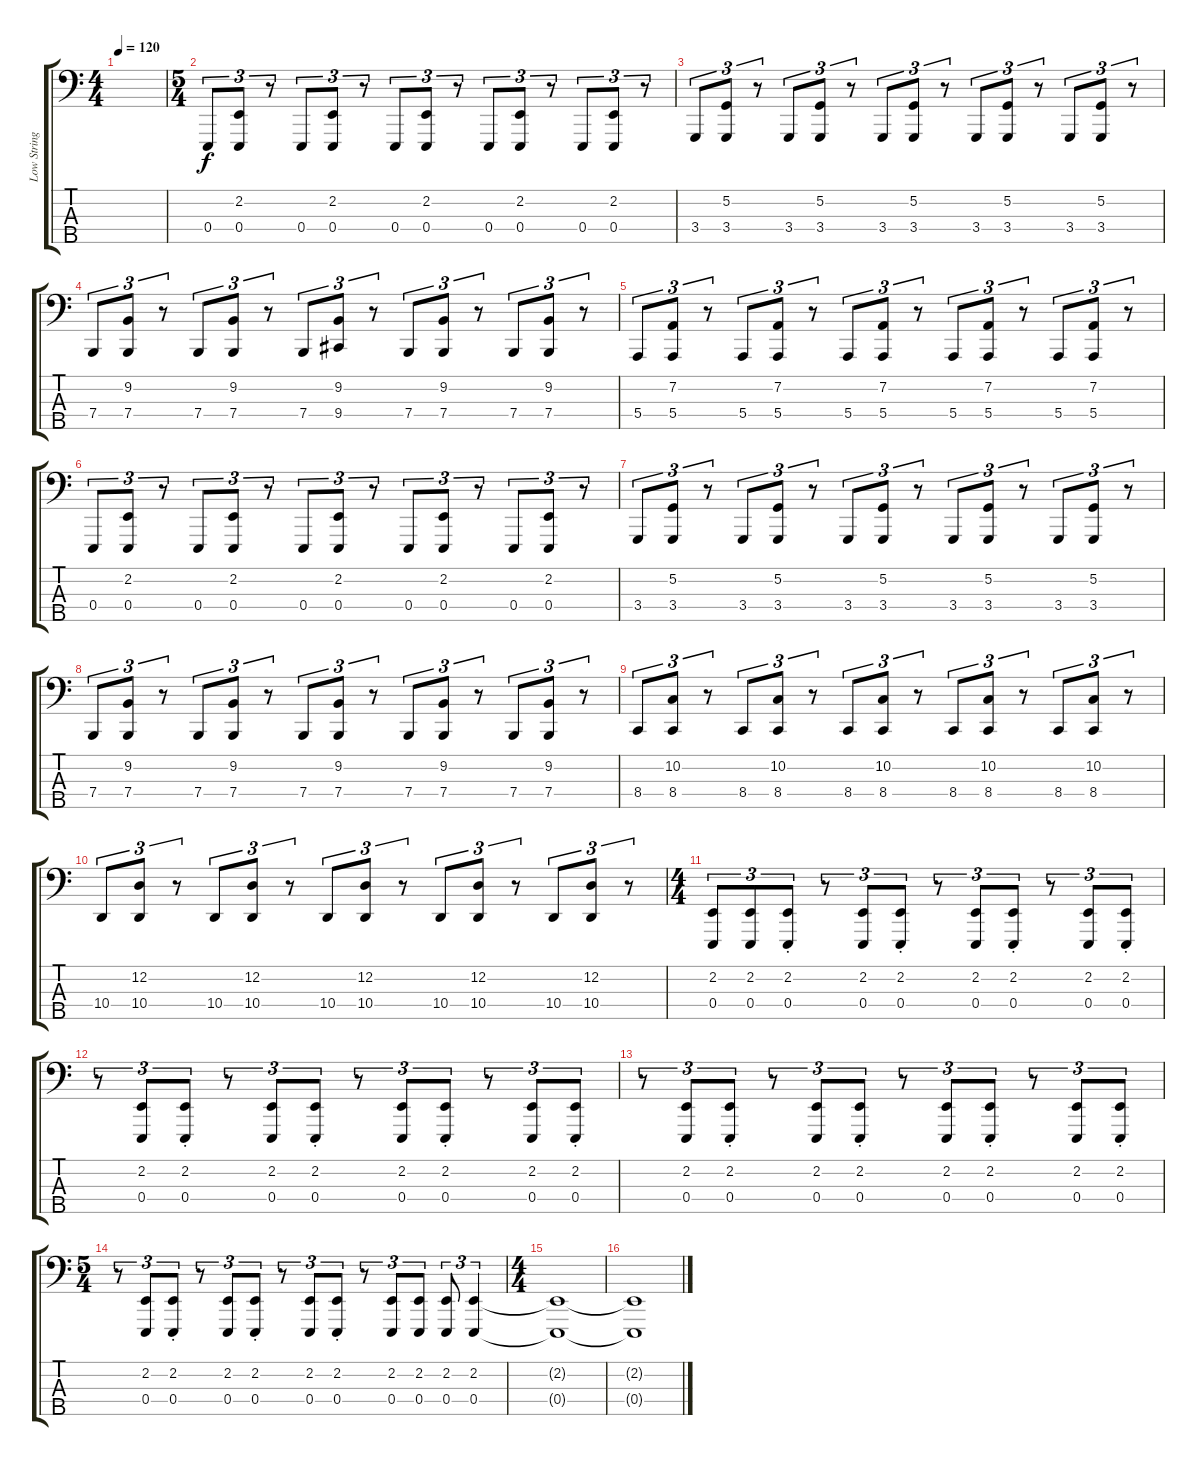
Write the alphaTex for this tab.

\track ("Low Strings Dropped D" "Low String") {instrument stringensemble1}
\staff {score tabs}
\tuning (G2 D2 A1 E1 B0) {hide}
\ts (4 4)
\tempo 120
\clef f4
\ks c
|
\ts (5 4)
0.4.8{tu (3 2) volume 16} (2.2 0.4).8{tu (3 2)} r.8{tu (3 2)} 0.4.8{tu (3 2)} (2.2 0.4).8{tu (3 2)} r.8{tu (3 2)} 0.4.8{tu (3 2)} (2.2 0.4).8{tu (3 2)} r.8{tu (3 2)} 0.4.8{tu (3 2)} (2.2 0.4).8{tu (3 2)} r.8{tu (3 2)} 0.4.8{tu (3 2)} (2.2 0.4).8{tu (3 2)} r.8{tu (3 2)} |
3.4.8{tu (3 2)} (5.2 3.4).8{tu (3 2)} r.8{tu (3 2)} 3.4.8{tu (3 2)} (5.2 3.4).8{tu (3 2)} r.8{tu (3 2)} 3.4.8{tu (3 2)} (5.2 3.4).8{tu (3 2)} r.8{tu (3 2)} 3.4.8{tu (3 2)} (5.2 3.4).8{tu (3 2)} r.8{tu (3 2)} 3.4.8{tu (3 2)} (5.2 3.4).8{tu (3 2)} r.8{tu (3 2)} |
7.4.8{tu (3 2)} (9.2 7.4).8{tu (3 2)} r.8{tu (3 2)} 7.4.8{tu (3 2)} (9.2 7.4).8{tu (3 2)} r.8{tu (3 2)} 7.4.8{tu (3 2)} (9.2 9.4).8{tu (3 2)} r.8{tu (3 2)} 7.4.8{tu (3 2)} (9.2 7.4).8{tu (3 2)} r.8{tu (3 2)} 7.4.8{tu (3 2)} (9.2 7.4).8{tu (3 2)} r.8{tu (3 2)} |
5.4.8{tu (3 2)} (7.2 5.4).8{tu (3 2)} r.8{tu (3 2)} 5.4.8{tu (3 2)} (7.2 5.4).8{tu (3 2)} r.8{tu (3 2)} 5.4.8{tu (3 2)} (7.2 5.4).8{tu (3 2)} r.8{tu (3 2)} 5.4.8{tu (3 2)} (7.2 5.4).8{tu (3 2)} r.8{tu (3 2)} 5.4.8{tu (3 2)} (7.2 5.4).8{tu (3 2)} r.8{tu (3 2)} |
0.4.8{tu (3 2)} (2.2 0.4).8{tu (3 2)} r.8{tu (3 2)} 0.4.8{tu (3 2)} (2.2 0.4).8{tu (3 2)} r.8{tu (3 2)} 0.4.8{tu (3 2)} (2.2 0.4).8{tu (3 2)} r.8{tu (3 2)} 0.4.8{tu (3 2)} (2.2 0.4).8{tu (3 2)} r.8{tu (3 2)} 0.4.8{tu (3 2)} (2.2 0.4).8{tu (3 2)} r.8{tu (3 2)} |
3.4.8{tu (3 2)} (5.2 3.4).8{tu (3 2)} r.8{tu (3 2)} 3.4.8{tu (3 2)} (5.2 3.4).8{tu (3 2)} r.8{tu (3 2)} 3.4.8{tu (3 2)} (5.2 3.4).8{tu (3 2)} r.8{tu (3 2)} 3.4.8{tu (3 2)} (5.2 3.4).8{tu (3 2)} r.8{tu (3 2)} 3.4.8{tu (3 2)} (5.2 3.4).8{tu (3 2)} r.8{tu (3 2)} |
7.4.8{tu (3 2)} (9.2 7.4).8{tu (3 2)} r.8{tu (3 2)} 7.4.8{tu (3 2)} (9.2 7.4).8{tu (3 2)} r.8{tu (3 2)} 7.4.8{tu (3 2)} (9.2 7.4).8{tu (3 2)} r.8{tu (3 2)} 7.4.8{tu (3 2)} (9.2 7.4).8{tu (3 2)} r.8{tu (3 2)} 7.4.8{tu (3 2)} (9.2 7.4).8{tu (3 2)} r.8{tu (3 2)} |
8.4.8{tu (3 2)} (10.2 8.4).8{tu (3 2)} r.8{tu (3 2)} 8.4.8{tu (3 2)} (10.2 8.4).8{tu (3 2)} r.8{tu (3 2)} 8.4.8{tu (3 2)} (10.2 8.4).8{tu (3 2)} r.8{tu (3 2)} 8.4.8{tu (3 2)} (10.2 8.4).8{tu (3 2)} r.8{tu (3 2)} 8.4.8{tu (3 2)} (10.2 8.4).8{tu (3 2)} r.8{tu (3 2)} |
10.4.8{tu (3 2)} (12.2 10.4).8{tu (3 2)} r.8{tu (3 2)} 10.4.8{tu (3 2)} (12.2 10.4).8{tu (3 2)} r.8{tu (3 2)} 10.4.8{tu (3 2)} (12.2 10.4).8{tu (3 2)} r.8{tu (3 2)} 10.4.8{tu (3 2)} (12.2 10.4).8{tu (3 2)} r.8{tu (3 2)} 10.4.8{tu (3 2)} (12.2 10.4).8{tu (3 2)} r.8{tu (3 2)} |
\ts (4 4)
(2.2 0.4).8{tu (3 2)} (2.2 0.4).8{tu (3 2)} (2.2{st} 0.4).8{tu (3 2)} r.8{tu (3 2)} (2.2 0.4).8{tu (3 2)} (2.2{st} 0.4{st}).8{tu (3 2)} r.8{tu (3 2)} (2.2 0.4).8{tu (3 2)} (2.2{st} 0.4{st}).8{tu (3 2)} r.8{tu (3 2)} (2.2 0.4).8{tu (3 2)} (2.2{st} 0.4{st}).8{tu (3 2)} |
r.8{tu (3 2)} (2.2 0.4).8{tu (3 2)} (2.2{st} 0.4{st}).8{tu (3 2)} r.8{tu (3 2)} (2.2 0.4).8{tu (3 2)} (2.2{st} 0.4{st}).8{tu (3 2)} r.8{tu (3 2)} (2.2 0.4).8{tu (3 2)} (2.2{st} 0.4{st}).8{tu (3 2)} r.8{tu (3 2)} (2.2 0.4).8{tu (3 2)} (2.2{st} 0.4{st}).8{tu (3 2)} |
r.8{tu (3 2)} (2.2 0.4).8{tu (3 2)} (2.2{st} 0.4{st}).8{tu (3 2)} r.8{tu (3 2)} (2.2 0.4).8{tu (3 2)} (2.2{st} 0.4{st}).8{tu (3 2)} r.8{tu (3 2)} (2.2 0.4).8{tu (3 2)} (2.2{st} 0.4{st}).8{tu (3 2)} r.8{tu (3 2)} (2.2 0.4).8{tu (3 2)} (2.2{st} 0.4{st}).8{tu (3 2)} |
\ts (5 4)
r.8{tu (3 2)} (2.2 0.4).8{tu (3 2)} (2.2{st} 0.4{st}).8{tu (3 2)} r.8{tu (3 2)} (2.2 0.4).8{tu (3 2)} (2.2{st} 0.4{st}).8{tu (3 2)} r.8{tu (3 2)} (2.2 0.4).8{tu (3 2)} (2.2{st} 0.4{st}).8{tu (3 2)} r.8{tu (3 2)} (2.2 0.4).8{tu (3 2)} (2.2 0.4).8{tu (3 2)} (2.2 0.4).8{tu (3 2)} (2.2 0.4).4{tu (3 2)} |
\ts (4 4)
(2.2{t} 0.4{t}).1 |
(2.2{t} 0.4{t}).1
